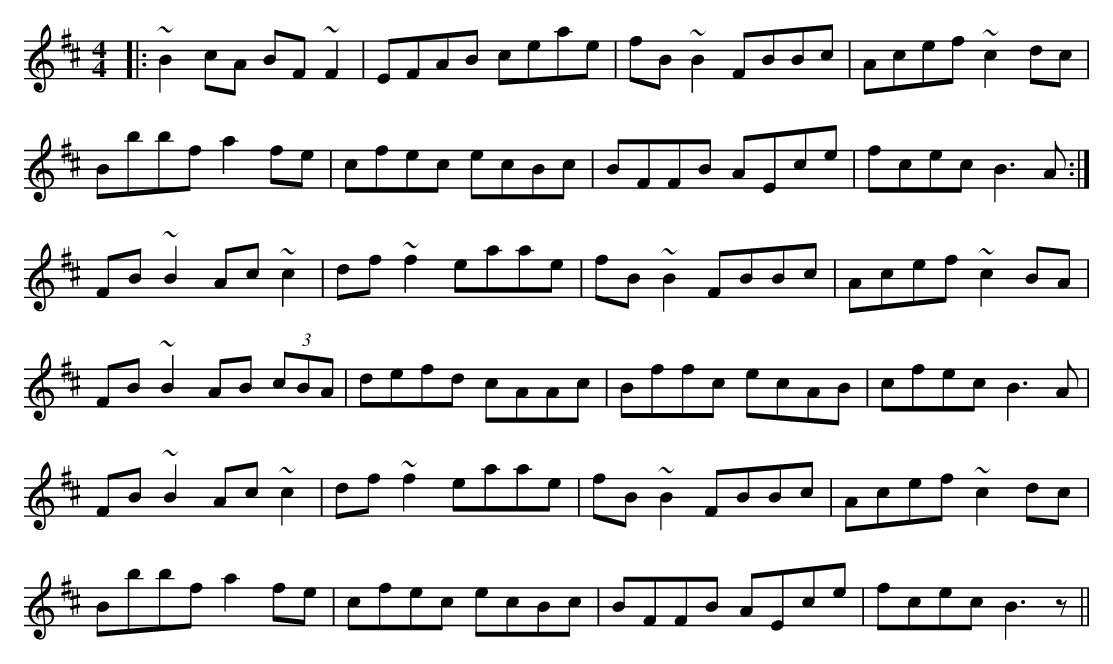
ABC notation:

X:1
M:4/4
K:Bmin
|:~B2cA BF~F2|EFAB ceae|fB~B2 FBBc|Acef ~c2dc|
Bbbf a2fe|cfec ecBc|BFFB AEce|fcec B3A:|
FB~B2 Ac~c2|df~f2 eaae|fB~B2 FBBc|Acef ~c2BA|
FB~B2 AB (3cBA|defd cAAc|Bffc ecAB|cfec B3A|
FB~B2 Ac~c2|df~f2 eaae|fB~B2 FBBc|Acef ~c2dc|
Bbbf a2fe|cfec ecBc|BFFB AEce|fcec B3z||
